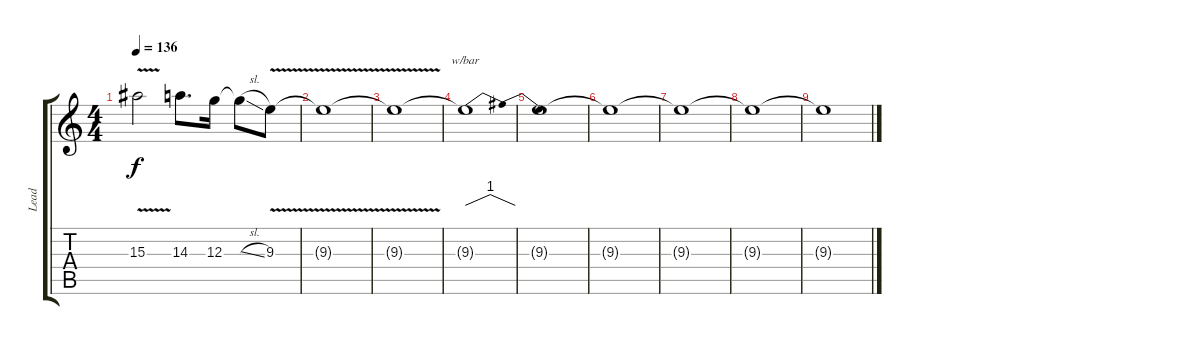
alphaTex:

\track ("Lead" "Lead") {instrument overdrivenguitar}
\staff {score tabs}
\tuning (E4 B3 G3 D3 A2 E2) {hide}
\ts (4 4)
\tempo 136
\clef g2
\ks c
15.3{v t}.2{dy f} 14.3.8{d} 12.3.16 12.3{sl t}.8 9.3{v}.8 |
9.3{v t}.1 |
9.3{t}.1 |
9.3{t}.1{tbe (dip default 0 0 30 4 60 0)} |
9.3{t}.1 |
9.3{t}.1 |
9.3{t}.1 |
9.3{t}.1 |
9.3{t}.1
